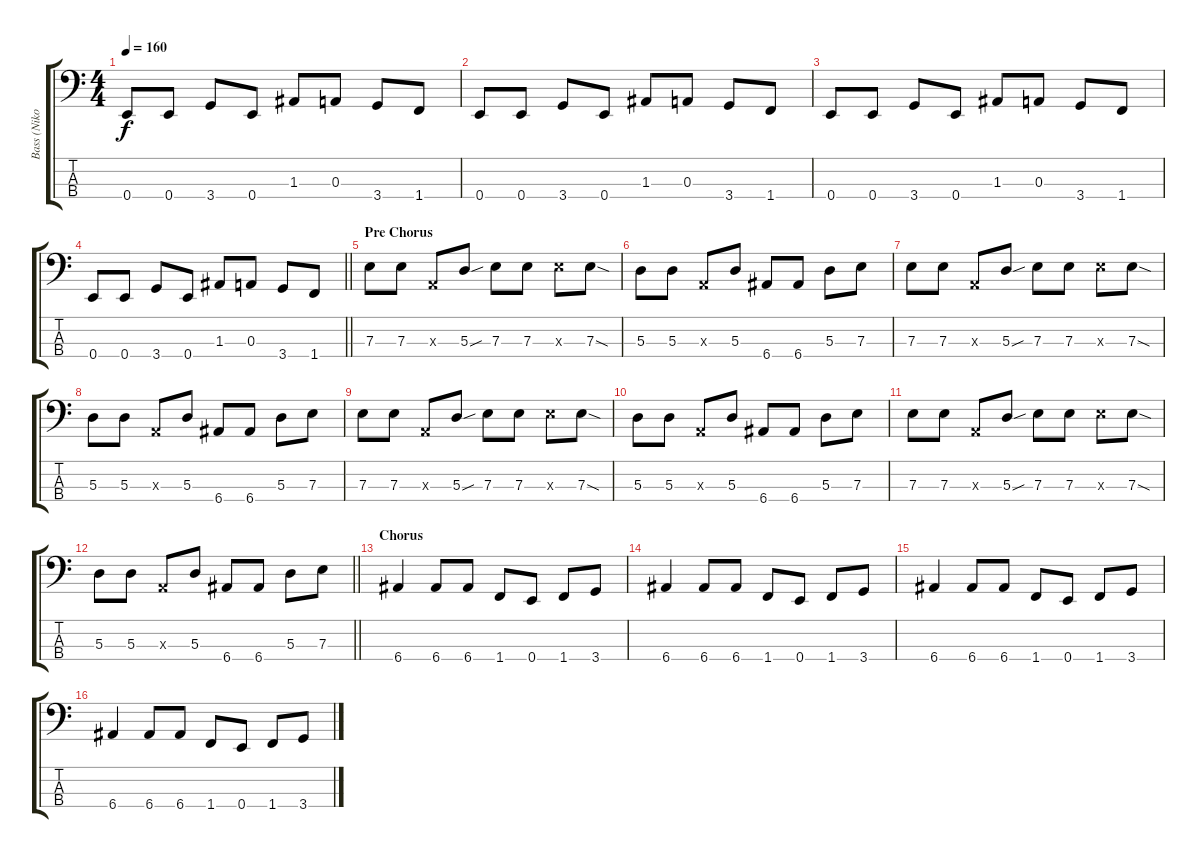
\track ("Bass (Nikolai Fraiture)" "Bass (Niko") {instrument electricbasspick}
\staff {score tabs}
\tuning (G2 D2 A1 E1) {hide}
\ts (4 4)
\tempo 160
\clef f4
\ks c
0.4.8{dy f} 0.4.8 3.4.8 0.4.8 1.3.8 0.3.8 3.4.8 1.4.8 |
0.4.8 0.4.8 3.4.8 0.4.8 1.3.8 0.3.8 3.4.8 1.4.8 |
0.4.8 0.4.8 3.4.8 0.4.8 1.3.8 0.3.8 3.4.8 1.4.8 |
\barLineRight lightlight
0.4.8 0.4.8 3.4.8 0.4.8 1.3.8 0.3.8 3.4.8 1.4.8 |
\section ("" "Pre Chorus")
7.3.8 7.3.8 0.3{x}.8 5.3{sou}.8 7.3.8 7.3.8 7.3{x}.8 7.3{sod}.8 |
5.3.8 5.3.8 0.3{x}.8 5.3.8 6.4.8 6.4.8 5.3.8 7.3.8 |
7.3.8 7.3.8 0.3{x}.8 5.3{sou}.8 7.3.8 7.3.8 7.3{x}.8 7.3{sod}.8 |
5.3.8 5.3.8 0.3{x}.8 5.3.8 6.4.8 6.4.8 5.3.8 7.3.8 |
7.3.8 7.3.8 0.3{x}.8 5.3{sou}.8 7.3.8 7.3.8 7.3{x}.8 7.3{sod}.8 |
5.3.8 5.3.8 0.3{x}.8 5.3.8 6.4.8 6.4.8 5.3.8 7.3.8 |
7.3.8 7.3.8 0.3{x}.8 5.3{sou}.8 7.3.8 7.3.8 7.3{x}.8 7.3{sod}.8 |
\barLineRight lightlight
5.3.8 5.3.8 0.3{x}.8 5.3.8 6.4.8 6.4.8 5.3.8 7.3.8 |
\section ("" "Chorus")
6.4.4 6.4.8 6.4.8 1.4.8 0.4.8 1.4.8 3.4.8 |
6.4.4 6.4.8 6.4.8 1.4.8 0.4.8 1.4.8 3.4.8 |
6.4.4 6.4.8 6.4.8 1.4.8 0.4.8 1.4.8 3.4.8 |
6.4.4 6.4.8 6.4.8 1.4.8 0.4.8 1.4.8 3.4.8
